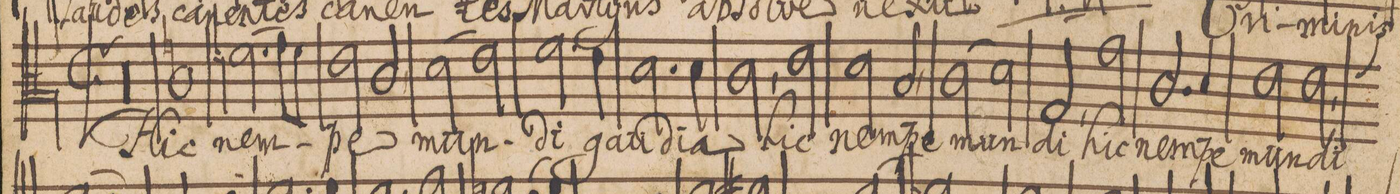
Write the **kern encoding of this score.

**kern	**text	**dynam
*I"Alto.	*	*
*clefC3	*	*
*k[]	*	*
*met(C|)	*	*
*M2/2	*	*
00r	.	.
=37	=37	=37
=38	=38	=38
=39	=39	=39
=40	=40	=40
1cni\	Hic	.
=41	=41	=41
(2.fn\	nem-	.
8g\L)	.	.
8f\J	.	.
=42	=42	=42
2e\	.	.
2c/,<	-pe	.
=43	=43	=43
(2d\	mun-	.
2e\)	.	.
=44	=44	=44
2.f\	-di	.
4e\	gau-	.
=45	=45	=45
2.d\	.	.
4d\	-di-	.
=46	=46	=46
2c\,<	-a	.
2e\	hic	.
=47	=47	=47
2d\	nem-	.
2B/,<	-pe	.
=48	=48	=48
(2c\	mun-	.
2d\)	.	.
=49	=49	=49
2G/,<	-di	.
2g\	hic	.
=50	=50	=50
2.c/	nem-	.
4d/	-pe	.
=51	=51	=51
2e\	mun-	.
2e\,<	-di	.
*custos:f	*	*
=52	=52	=52
*-	*-	*-
